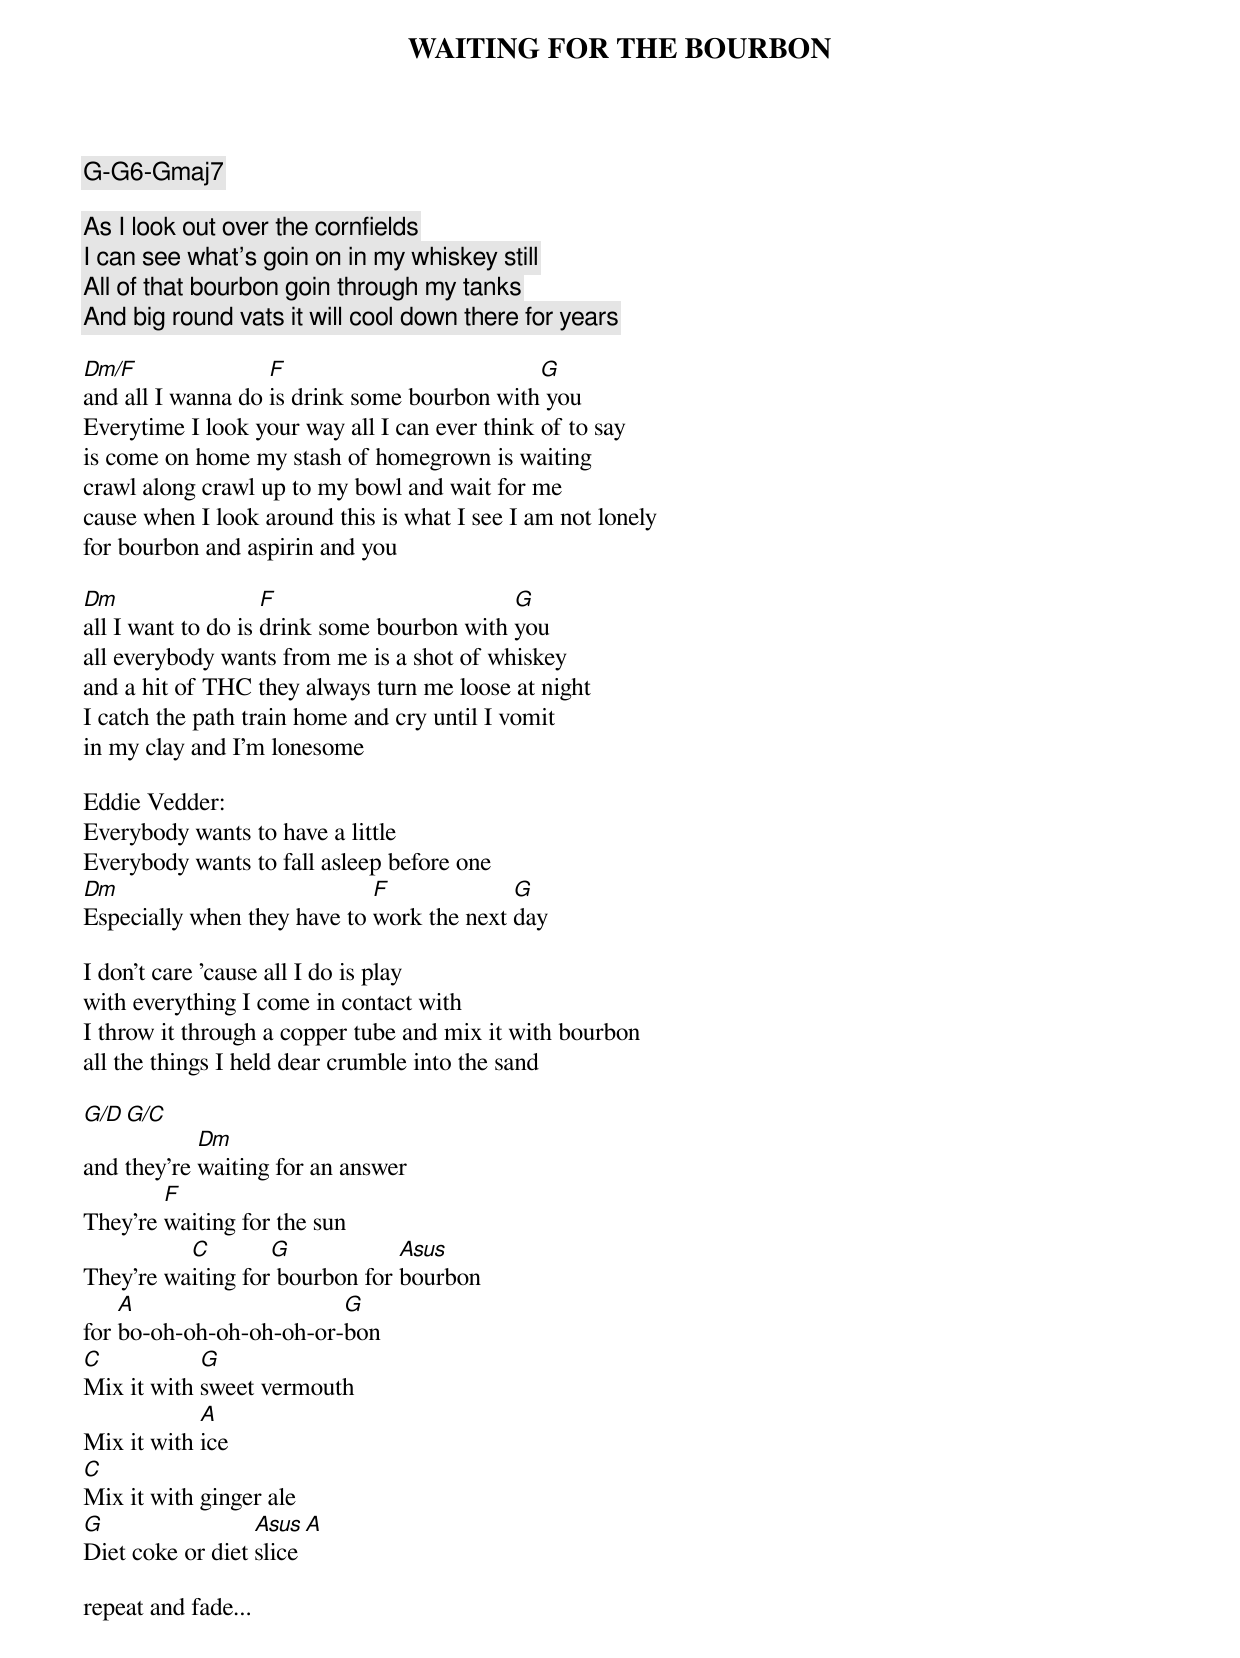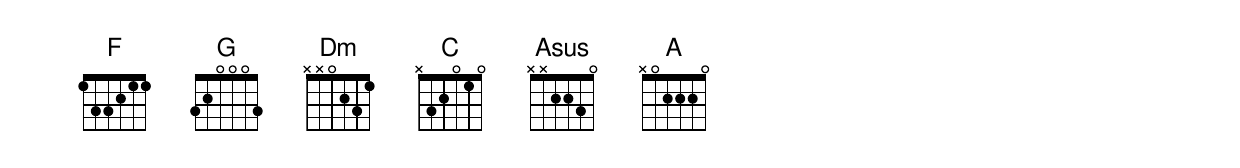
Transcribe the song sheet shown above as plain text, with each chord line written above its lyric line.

WAITING FOR THE BOURBON

G-G6-Gmaj7

As I look out over the cornfields
I can see what's goin on in my whiskey still
All of that bourbon goin through my tanks
And big round vats it will cool down there for years

Dm/F               F                         G
and all I wanna do is drink some bourbon with you
Everytime I look your way all I can ever think of to say
is come on home my stash of homegrown is waiting
crawl along crawl up to my bowl and wait for me
cause when I look around this is what I see I am not lonely
for bourbon and aspirin and you

Dm                  F                       G
all I want to do is drink some bourbon with you
all everybody wants from me is a shot of whiskey
and a hit of THC they always turn me loose at night
I catch the path train home and cry until I vomit
in my clay and I'm lonesome

Eddie Vedder:
Everybody wants to have a little
Everybody wants to fall asleep before one
Dm                           F             G
Especially when they have to work the next day

I don't care 'cause all I do is play
with everything I come in contact with
I throw it through a copper tube and mix it with bourbon
all the things I held dear crumble into the sand

G/D G/C
            Dm
and they're waiting for an answer
        F
They're waiting for the sun
          C        G            Asus
They're waiting for bourbon for bourbon
    A                    G
for bo-oh-oh-oh-oh-oh-or-bon
C           G
Mix it with sweet vermouth
            A
Mix it with ice
C
Mix it with ginger ale
G                 Asus     A
Diet coke or diet slice

repeat and fade...
